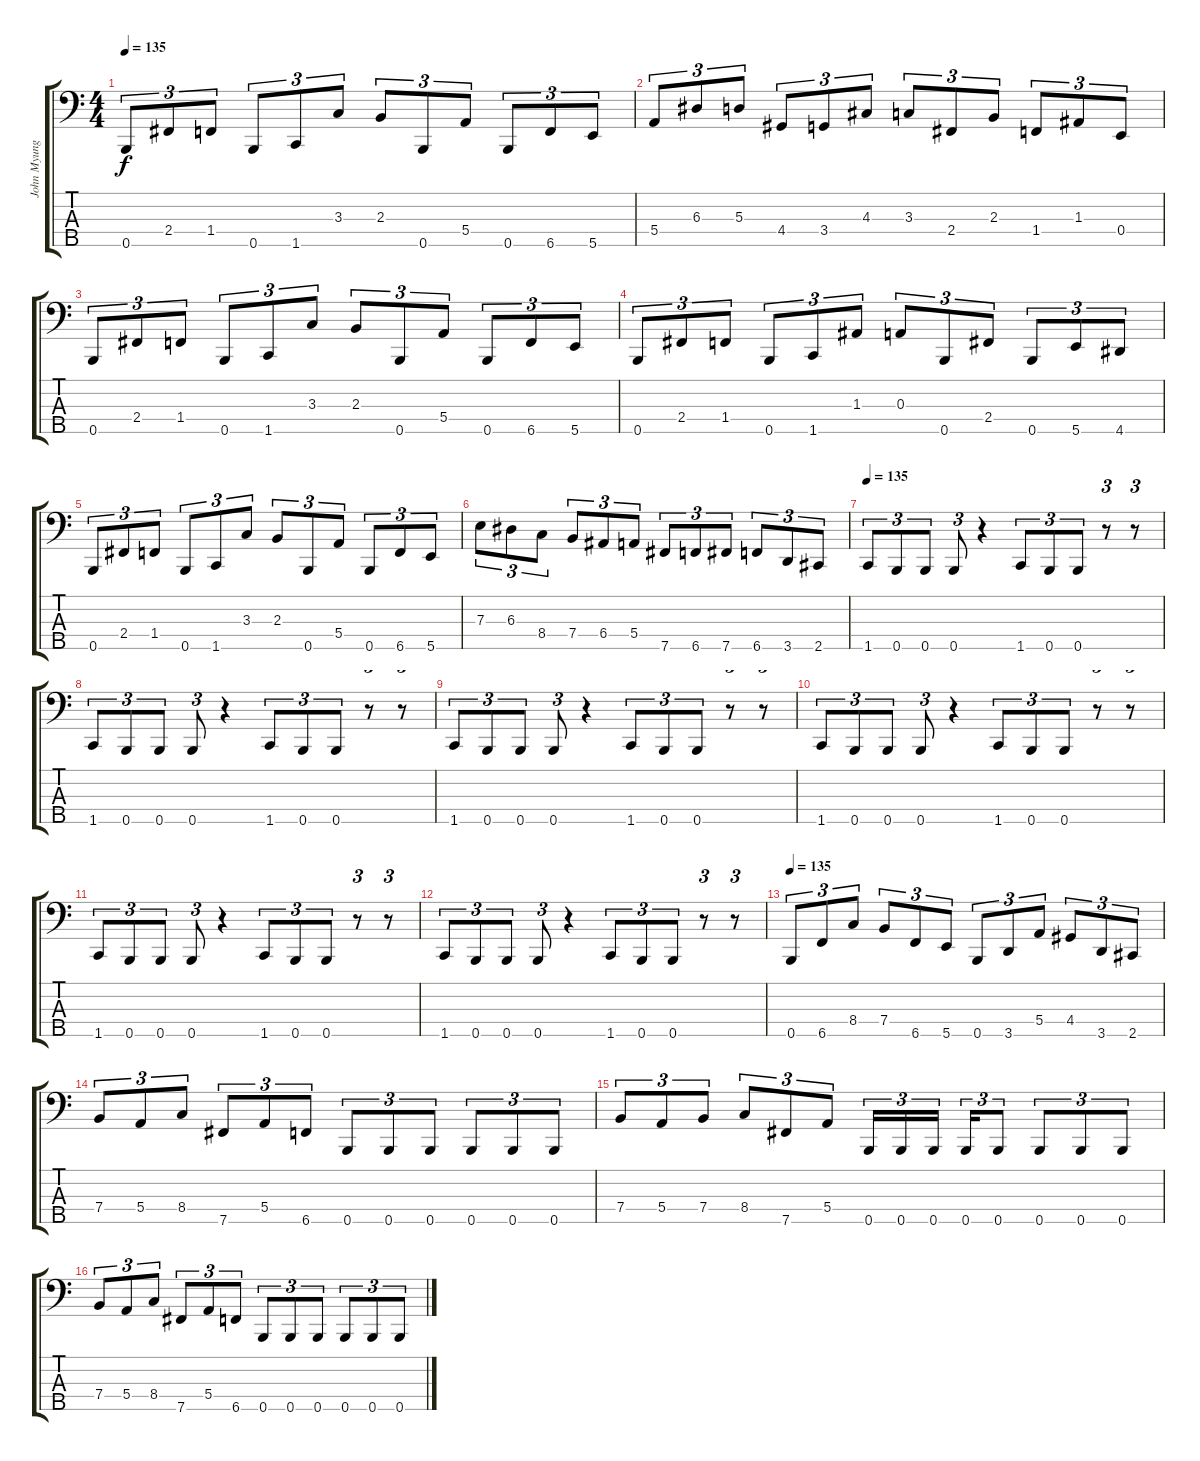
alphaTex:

\track ("John Myung" "John Myung") {instrument electricbassfinger}
\staff {score tabs}
\tuning (G2 D2 A1 E1 B0) {hide}
\ts (4 4)
\tempo 135
\clef f4
\ks c
0.5.8{tu (3 2) dy f} 2.4.8{tu (3 2)} 1.4.8{tu (3 2)} 0.5.8{tu (3 2)} 1.5.8{tu (3 2)} 3.3.8{tu (3 2)} 2.3.8{tu (3 2)} 0.5.8{tu (3 2)} 5.4.8{tu (3 2)} 0.5.8{tu (3 2)} 6.5.8{tu (3 2)} 5.5.8{tu (3 2)} |
5.4.8{tu (3 2)} 6.3.8{tu (3 2)} 5.3.8{tu (3 2)} 4.4.8{tu (3 2)} 3.4.8{tu (3 2)} 4.3.8{tu (3 2)} 3.3.8{tu (3 2)} 2.4.8{tu (3 2)} 2.3.8{tu (3 2)} 1.4.8{tu (3 2)} 1.3.8{tu (3 2)} 0.4.8{tu (3 2)} |
0.5.8{tu (3 2)} 2.4.8{tu (3 2)} 1.4.8{tu (3 2)} 0.5.8{tu (3 2)} 1.5.8{tu (3 2)} 3.3.8{tu (3 2)} 2.3.8{tu (3 2)} 0.5.8{tu (3 2)} 5.4.8{tu (3 2)} 0.5.8{tu (3 2)} 6.5.8{tu (3 2)} 5.5.8{tu (3 2)} |
0.5.8{tu (3 2)} 2.4.8{tu (3 2)} 1.4.8{tu (3 2)} 0.5.8{tu (3 2)} 1.5.8{tu (3 2)} 1.3.8{tu (3 2)} 0.3.8{tu (3 2)} 0.5.8{tu (3 2)} 2.4.8{tu (3 2)} 0.5.8{tu (3 2)} 5.5.8{tu (3 2)} 4.5.8{tu (3 2)} |
0.5.8{tu (3 2)} 2.4.8{tu (3 2)} 1.4.8{tu (3 2)} 0.5.8{tu (3 2)} 1.5.8{tu (3 2)} 3.3.8{tu (3 2)} 2.3.8{tu (3 2)} 0.5.8{tu (3 2)} 5.4.8{tu (3 2)} 0.5.8{tu (3 2)} 6.5.8{tu (3 2)} 5.5.8{tu (3 2)} |
7.3.8{tu (3 2)} 6.3.8{tu (3 2)} 8.4.8{tu (3 2)} 7.4.8{tu (3 2)} 6.4.8{tu (3 2)} 5.4.8{tu (3 2)} 7.5.8{tu (3 2)} 6.5.8{tu (3 2)} 7.5.8{tu (3 2)} 6.5.8{tu (3 2)} 3.5.8{tu (3 2)} 2.5.8{tu (3 2)} |
\tempo 135
1.5.8{tu (3 2)} 0.5.8{tu (3 2)} 0.5.8{tu (3 2)} 0.5.8{tu (3 2)} r.4 1.5.8{tu (3 2)} 0.5.8{tu (3 2)} 0.5.8{tu (3 2)} r.8{tu (3 2)} r.8{tu (3 2)} |
1.5.8{tu (3 2)} 0.5.8{tu (3 2)} 0.5.8{tu (3 2)} 0.5.8{tu (3 2)} r.4 1.5.8{tu (3 2)} 0.5.8{tu (3 2)} 0.5.8{tu (3 2)} r.8{tu (3 2)} r.8{tu (3 2)} |
1.5.8{tu (3 2)} 0.5.8{tu (3 2)} 0.5.8{tu (3 2)} 0.5.8{tu (3 2)} r.4 1.5.8{tu (3 2)} 0.5.8{tu (3 2)} 0.5.8{tu (3 2)} r.8{tu (3 2)} r.8{tu (3 2)} |
1.5.8{tu (3 2)} 0.5.8{tu (3 2)} 0.5.8{tu (3 2)} 0.5.8{tu (3 2)} r.4 1.5.8{tu (3 2)} 0.5.8{tu (3 2)} 0.5.8{tu (3 2)} r.8{tu (3 2)} r.8{tu (3 2)} |
1.5.8{tu (3 2)} 0.5.8{tu (3 2)} 0.5.8{tu (3 2)} 0.5.8{tu (3 2)} r.4 1.5.8{tu (3 2)} 0.5.8{tu (3 2)} 0.5.8{tu (3 2)} r.8{tu (3 2)} r.8{tu (3 2)} |
1.5.8{tu (3 2)} 0.5.8{tu (3 2)} 0.5.8{tu (3 2)} 0.5.8{tu (3 2)} r.4 1.5.8{tu (3 2)} 0.5.8{tu (3 2)} 0.5.8{tu (3 2)} r.8{tu (3 2)} r.8{tu (3 2)} |
\tempo 135
0.5.8{tu (3 2)} 6.5.8{tu (3 2)} 8.4.8{tu (3 2)} 7.4.8{tu (3 2)} 6.5.8{tu (3 2)} 5.5.8{tu (3 2)} 0.5.8{tu (3 2)} 3.5.8{tu (3 2)} 5.4.8{tu (3 2)} 4.4.8{tu (3 2)} 3.5.8{tu (3 2)} 2.5.8{tu (3 2)} |
7.4.8{tu (3 2)} 5.4.8{tu (3 2)} 8.4.8{tu (3 2)} 7.5.8{tu (3 2)} 5.4.8{tu (3 2)} 6.5.8{tu (3 2)} 0.5.8{tu (3 2)} 0.5.8{tu (3 2)} 0.5.8{tu (3 2)} 0.5.8{tu (3 2)} 0.5.8{tu (3 2)} 0.5.8{tu (3 2)} |
7.4.8{tu (3 2)} 5.4.8{tu (3 2)} 7.4.8{tu (3 2)} 8.4.8{tu (3 2)} 7.5.8{tu (3 2)} 5.4.8{tu (3 2)} 0.5.16{tu (3 2)} 0.5.16{tu (3 2)} 0.5.16{tu (3 2)} 0.5.16{tu (3 2)} 0.5.8{tu (3 2)} 0.5.8{tu (3 2)} 0.5.8{tu (3 2)} 0.5.8{tu (3 2)} |
7.4.8{tu (3 2)} 5.4.8{tu (3 2)} 8.4.8{tu (3 2)} 7.5.8{tu (3 2)} 5.4.8{tu (3 2)} 6.5.8{tu (3 2)} 0.5.8{tu (3 2)} 0.5.8{tu (3 2)} 0.5.8{tu (3 2)} 0.5.8{tu (3 2)} 0.5.8{tu (3 2)} 0.5.8{tu (3 2)}
